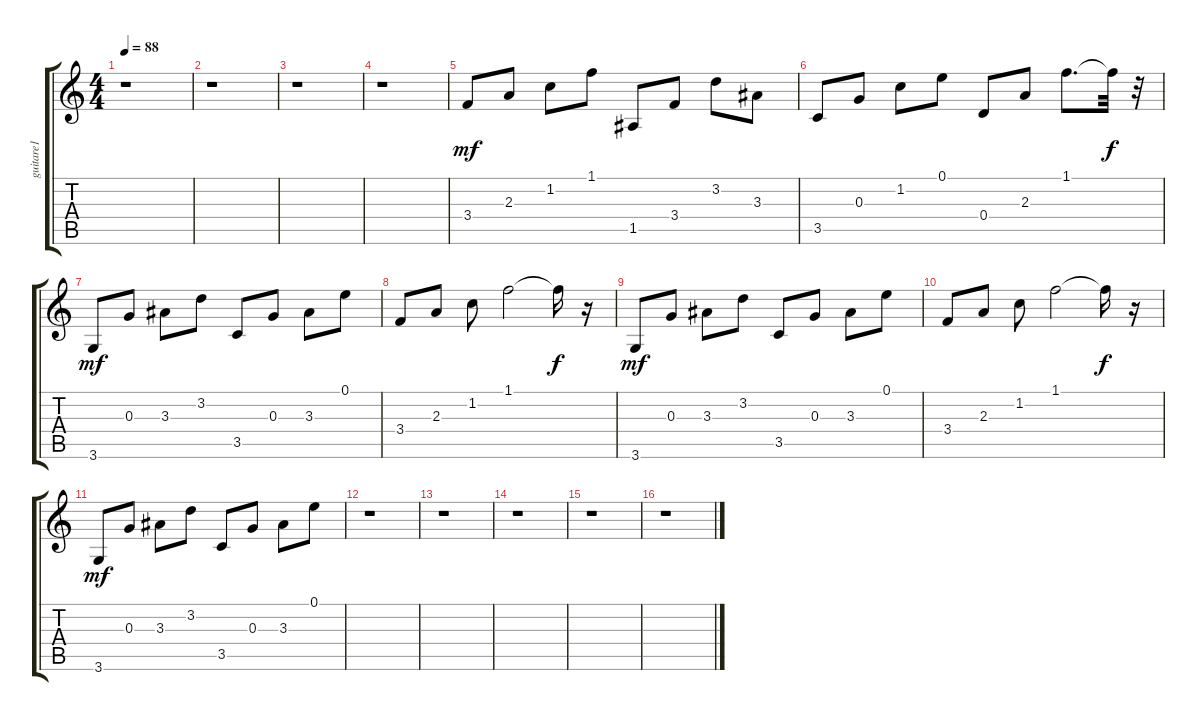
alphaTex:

\track ("guitare1" "guitare1") {instrument acousticguitarsteel}
\staff {score tabs}
\tuning (E4 B3 G3 D3 A2 E2) {hide}
\ts (4 4)
\tempo 88
\clef g2
\ks c
r.1{dy f} |
r.1 |
r.1 |
r.1 |
3.4.8{dy mf} 2.3.8 1.2.8 1.1.8 1.5.8 3.4.8 3.2.8 3.3.8 |
3.5.8 0.3.8 1.2.8 0.1.8 0.4.8 2.3.8 1.1.8{d} 1.1{t}.32{dy f} r.32 |
3.6.8{dy mf} 0.3.8 3.3.8 3.2.8 3.5.8 0.3.8 3.3.8 0.1.8 |
3.4.8 2.3.8 1.2.8 1.1.2 1.1{t}.16{dy f} r.16 |
3.6.8{dy mf} 0.3.8 3.3.8 3.2.8 3.5.8 0.3.8 3.3.8 0.1.8 |
3.4.8 2.3.8 1.2.8 1.1.2 1.1{t}.16{dy f} r.16 |
3.6.8{dy mf} 0.3.8 3.3.8 3.2.8 3.5.8 0.3.8 3.3.8 0.1.8 |
r.1 |
r.1 |
r.1 |
r.1 |
r.1
